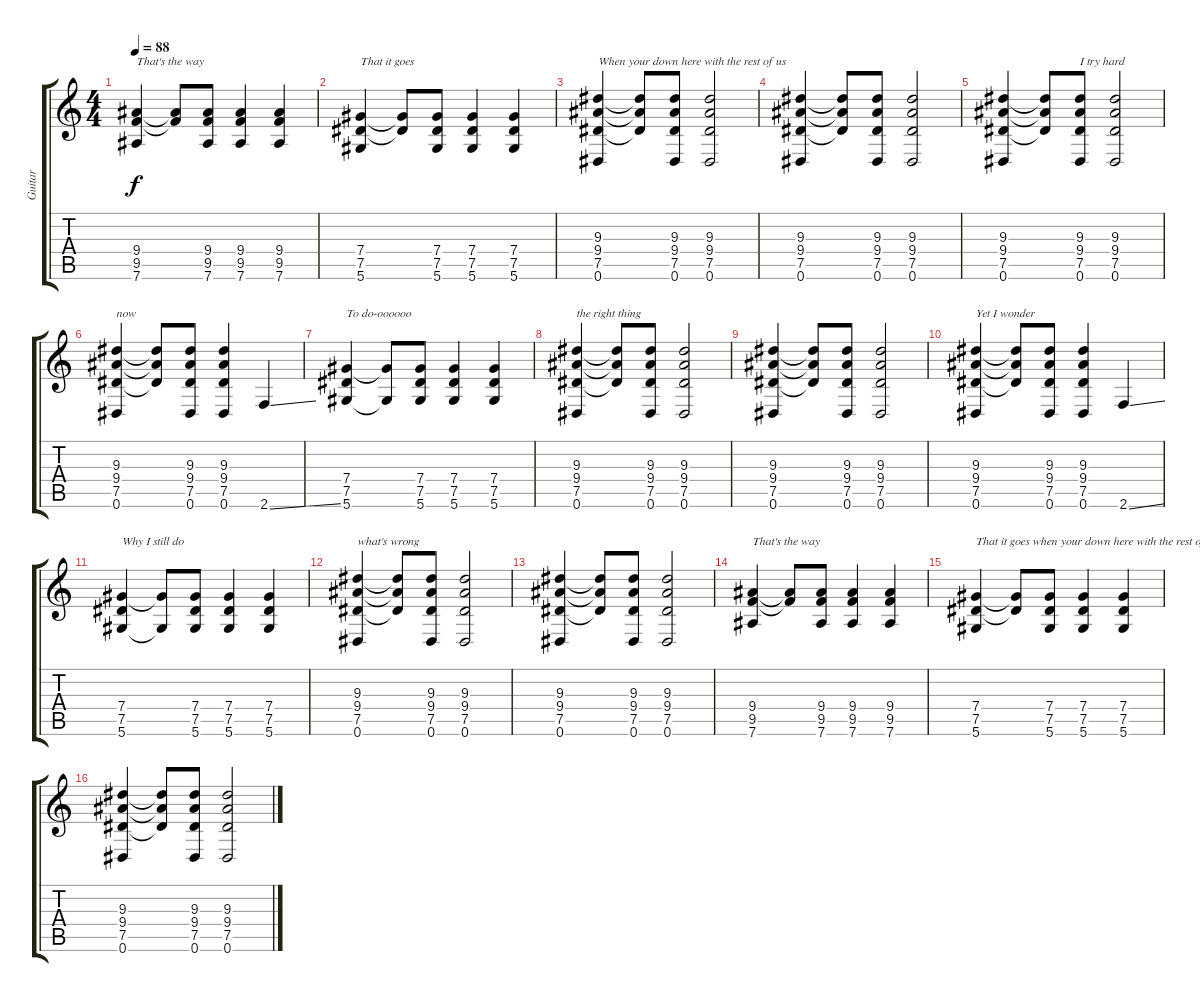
\track ("Guitar" "Guitar") {instrument distortionguitar}
\staff {score tabs}
\tuning (Eb4 Bb3 Gb3 Db3 Ab2 Eb2) {hide}
\ts (4 4)
\tempo 88
\clef g2
\ks c
(9.4 9.5 7.6).4{txt "That's the way" dy f} (9.4{t} 9.5{t}).8 (9.4 9.5 7.6).8 (9.4 9.5 7.6).4 (9.4 9.5 7.6).4 |
(7.4 7.5 5.6).4{txt "That it goes"} (7.4{t} 7.5{t}).8 (7.4 7.5 5.6).8 (7.4 7.5 5.6).4 (7.4 7.5 5.6).4 |
(9.3 9.4 7.5 0.6).4{txt "When your down here with the rest of us"} (9.3{t} 9.4{t} 7.5{t}).8 (9.3 9.4 7.5 0.6).8 (9.3 9.4 7.5 0.6).2 |
(9.3 9.4 7.5 0.6).4 (9.3{t} 9.4{t} 7.5{t}).8 (9.3 9.4 7.5 0.6).8 (9.3 9.4 7.5 0.6).2 |
(9.3 9.4 7.5 0.6).4 (9.3{t} 9.4{t} 7.5{t}).8 (9.3 9.4 7.5 0.6).8{txt "I try hard"} (9.3 9.4 7.5 0.6).2 |
(9.3 9.4 7.5 0.6).4{txt "now"} (9.3{t} 9.4{t} 7.5{t}).8 (9.3 9.4 7.5 0.6).8 (9.3 9.4 7.5 0.6).4 2.6{ss}.4 |
(7.4 7.5 5.6).4{txt "To do-oooooo"} (7.4{t} 5.6{t}).8 (7.4 7.5 5.6).8 (7.4 7.5 5.6).4 (7.4 7.5 5.6).4 |
(9.3 9.4 7.5 0.6).4{txt "the right thing"} (9.3{t} 9.4{t} 7.5{t}).8 (9.3 9.4 7.5 0.6).8 (9.3 9.4 7.5 0.6).2 |
(9.3 9.4 7.5 0.6).4 (9.3{t} 9.4{t} 7.5{t}).8 (9.3 9.4 7.5 0.6).8 (9.3 9.4 7.5 0.6).2 |
(9.3 9.4 7.5 0.6).4{txt "Yet I wonder"} (9.3{t} 9.4{t} 7.5{t}).8 (9.3 9.4 7.5 0.6).8 (9.3 9.4 7.5 0.6).4 2.6{ss}.4 |
(7.4 7.5 5.6).4{txt "Why I still do"} (7.4{t} 5.6{t}).8 (7.4 7.5 5.6).8 (7.4 7.5 5.6).4 (7.4 7.5 5.6).4 |
(9.3 9.4 7.5 0.6).4{txt "what's wrong"} (9.3{t} 9.4{t} 7.5{t}).8 (9.3 9.4 7.5 0.6).8 (9.3 9.4 7.5 0.6).2 |
(9.3 9.4 7.5 0.6).4 (9.3{t} 9.4{t} 7.5{t}).8 (9.3 9.4 7.5 0.6).8 (9.3 9.4 7.5 0.6).2 |
(9.4 9.5 7.6).4{txt "That's the way"} (9.4{t} 9.5{t}).8 (9.4 9.5 7.6).8 (9.4 9.5 7.6).4 (9.4 9.5 7.6).4 |
(7.4 7.5 5.6).4{txt "That it goes when your down here with the rest of "} (7.4{t} 7.5{t}).8 (7.4 7.5 5.6).8 (7.4 7.5 5.6).4 (7.4 7.5 5.6).4 |
(9.3 9.4 7.5 0.6).4 (9.3{t} 9.4{t} 7.5{t}).8 (9.3 9.4 7.5 0.6).8 (9.3 9.4 7.5 0.6).2
